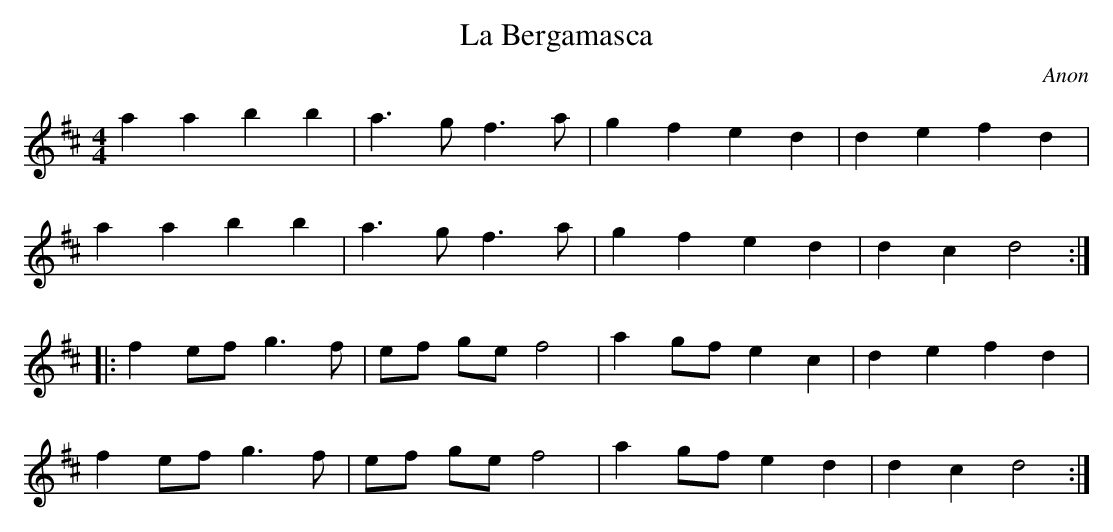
X:1
T:La Bergamasca
C:Anon
M:4/4
L:1/8
K:D
a2a2b2b2|a3g f3a|g2f2e2d2|d2e2f2d2|
a2a2b2b2|a3g f3a|g2f2e2d2|d2c2d4:|
|:f2ef g3f|ef ge f4|a2gf e2c2|d2e2f2d2|
f2ef g3f|ef ge f4|a2gf e2d2|d2c2d4:|
